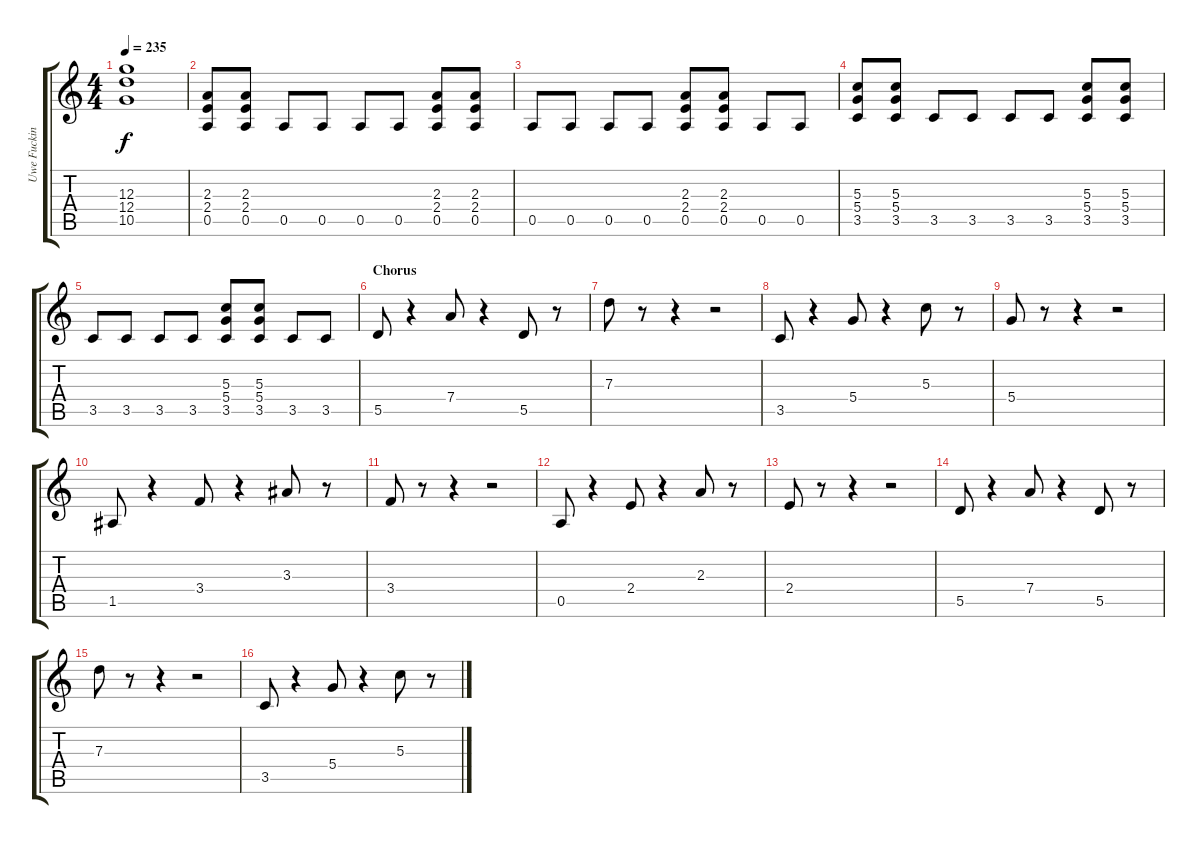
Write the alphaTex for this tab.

\track ("Uwe Fucking Lulis" "Uwe Fuckin") {instrument distortionguitar}
\staff {score tabs}
\tuning (E4 B3 G3 D3 A2 E2) {hide}
\ts (4 4)
\tempo 235
\clef g2
\ks c
(12.3{t} 12.4{t} 10.5{t}).1{dy f} |
(2.3 2.4 0.5).8 (2.3 2.4 0.5).8 0.5.8 0.5.8 0.5.8 0.5.8 (2.3 2.4 0.5).8 (2.3 2.4 0.5).8 |
0.5.8 0.5.8 0.5.8 0.5.8 (2.3 2.4 0.5).8 (2.3 2.4 0.5).8 0.5.8 0.5.8 |
(5.3 5.4 3.5).8 (5.3 5.4 3.5).8 3.5.8 3.5.8 3.5.8 3.5.8 (5.3 5.4 3.5).8 (5.3 5.4 3.5).8 |
3.5.8 3.5.8 3.5.8 3.5.8 (5.3 5.4 3.5).8 (5.3 5.4 3.5).8 3.5.8 3.5.8 |
\section ("" "Chorus")
5.5.8{instrument electricguitarclean} r.4 7.4.8 r.4 5.5.8 r.8 |
7.3.8 r.8 r.4 r.2 |
3.5.8 r.4 5.4.8 r.4 5.3.8 r.8 |
5.4.8 r.8 r.4 r.2 |
1.5.8 r.4 3.4.8 r.4 3.3.8 r.8 |
3.4.8 r.8 r.4 r.2 |
0.5.8 r.4 2.4.8 r.4 2.3.8 r.8 |
2.4.8 r.8 r.4 r.2 |
5.5.8 r.4 7.4.8 r.4 5.5.8 r.8 |
7.3.8 r.8 r.4 r.2 |
3.5.8 r.4 5.4.8 r.4 5.3.8 r.8
